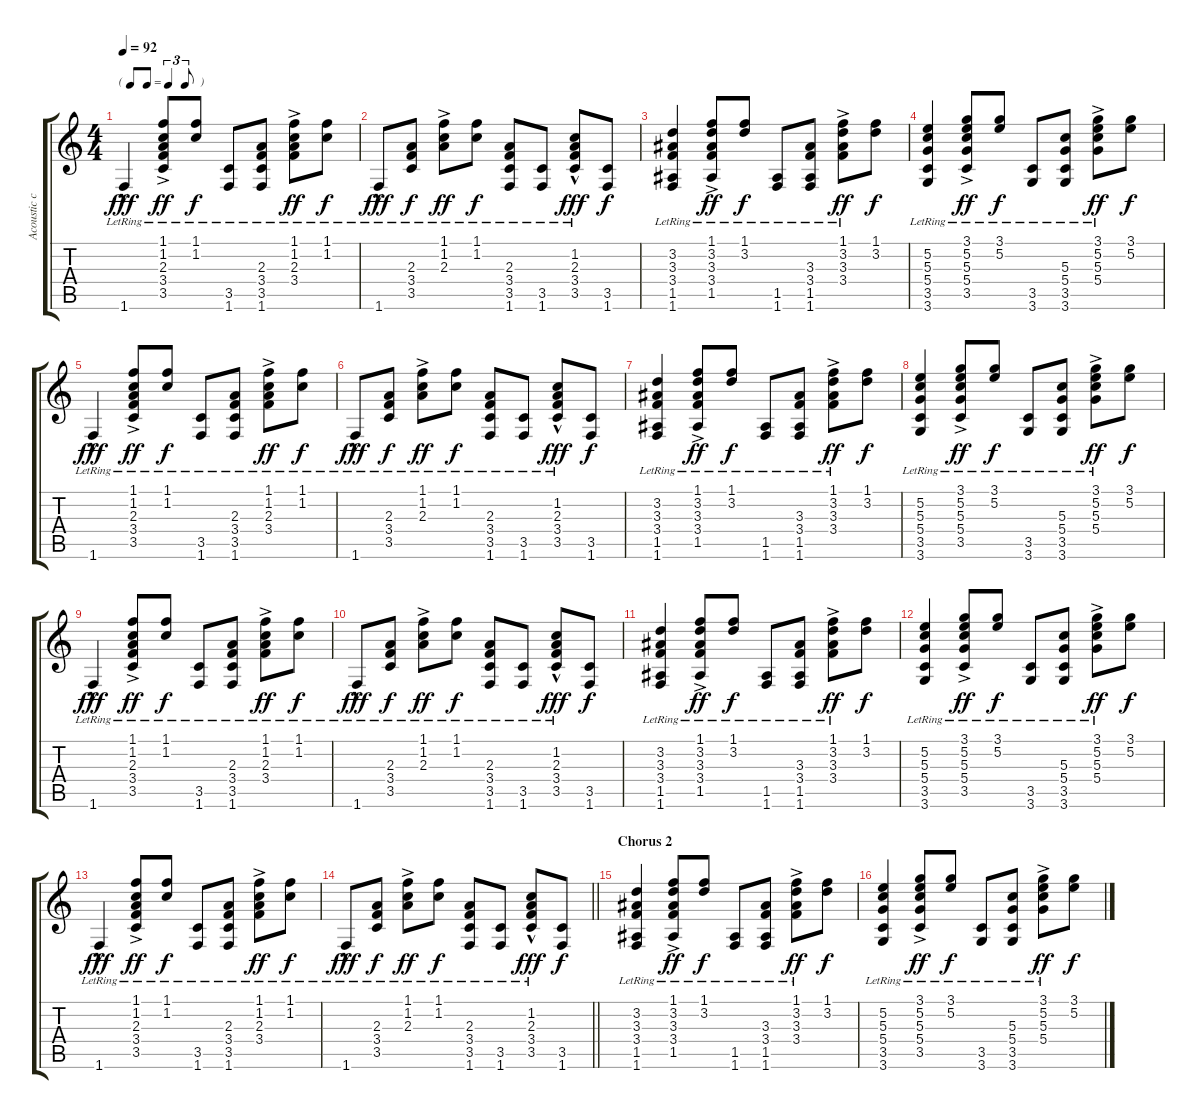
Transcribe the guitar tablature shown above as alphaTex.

\track ("Acoustic capo 1 (Keith)" "Acoustic c") {instrument acousticguitarsteel}
\staff {score tabs}
\tuning (E4 B3 G3 D3 A2 E2) {hide}
\ts (4 4)
\tf triplet8th
\tempo 92
\clef g2
\ks c
1.6{hac lr}.4{dy fff} (1.1{ac lr} 1.2{ac lr} 2.3{ac lr} 3.4{ac lr} 3.5{ac lr}).8{dy ff} (1.1{lr} 1.2{lr}).8{dy f} (3.5{lr} 1.6{lr}).8 (2.3{lr} 3.4{lr} 3.5{lr} 1.6{lr}).8 (1.1{ac lr} 1.2{ac lr} 2.3{ac lr} 3.4{ac lr}).8{dy ff} (1.1{lr} 1.2{lr}).8{dy f} |
1.6{hac lr}.8{dy fff} (2.3{lr} 3.4{lr} 3.5{lr}).8{dy f} (1.1{ac lr} 1.2{ac lr} 2.3{ac lr}).8{dy ff} (1.1{lr} 1.2{lr}).8{dy f} (2.3{lr} 3.4{lr} 3.5{lr} 1.6{lr}).8 (3.5{lr} 1.6{lr}).8 (1.2{hac lr} 2.3{hac lr} 3.4{hac lr} 3.5{hac lr}).8{dy fff} (3.5 1.6).8{dy f} |
(3.2{lr} 3.3{lr} 3.4{lr} 1.5{lr} 1.6{lr}).4 (1.1{ac lr} 3.2{ac lr} 3.3{ac lr} 3.4{ac lr} 1.5{ac lr}).8{dy ff} (1.1{lr} 3.2{lr}).8{dy f} (1.5{lr} 1.6{lr}).8 (3.3{lr} 3.4{lr} 1.5{lr} 1.6{lr}).8 (1.1{ac lr} 3.2{ac lr} 3.3{ac lr} 3.4{ac lr}).8{dy ff} (1.1 3.2).8{dy f} |
(5.2 5.3 5.4 3.5 3.6{lr}).4 (3.1{ac lr} 5.2{ac lr} 5.3{ac lr} 5.4{ac lr} 3.5{ac lr}).8{dy ff} (3.1{lr} 5.2{lr}).8{dy f} (3.5{lr} 3.6{lr}).8 (5.3{lr} 5.4{lr} 3.5{lr} 3.6{lr}).8 (3.1{ac lr} 5.2{ac lr} 5.3{ac lr} 5.4{ac lr}).8{dy ff} (3.1 5.2).8{dy f} |
1.6{hac lr}.4{dy fff} (1.1{ac lr} 1.2{ac lr} 2.3{ac lr} 3.4{ac lr} 3.5{ac lr}).8{dy ff} (1.1{lr} 1.2{lr}).8{dy f} (3.5{lr} 1.6{lr}).8 (2.3{lr} 3.4{lr} 3.5{lr} 1.6{lr}).8 (1.1{ac lr} 1.2{ac lr} 2.3{ac lr} 3.4{ac lr}).8{dy ff} (1.1{lr} 1.2{lr}).8{dy f} |
1.6{hac lr}.8{dy fff} (2.3{lr} 3.4{lr} 3.5{lr}).8{dy f} (1.1{ac lr} 1.2{ac lr} 2.3{ac lr}).8{dy ff} (1.1{lr} 1.2{lr}).8{dy f} (2.3{lr} 3.4{lr} 3.5{lr} 1.6{lr}).8 (3.5{lr} 1.6{lr}).8 (1.2{hac lr} 2.3{hac lr} 3.4{hac lr} 3.5{hac lr}).8{dy fff} (3.5 1.6).8{dy f} |
(3.2{lr} 3.3{lr} 3.4{lr} 1.5{lr} 1.6{lr}).4 (1.1{ac lr} 3.2{ac lr} 3.3{ac lr} 3.4{ac lr} 1.5{ac lr}).8{dy ff} (1.1{lr} 3.2{lr}).8{dy f} (1.5{lr} 1.6{lr}).8 (3.3{lr} 3.4{lr} 1.5{lr} 1.6{lr}).8 (1.1{ac lr} 3.2{ac lr} 3.3{ac lr} 3.4{ac lr}).8{dy ff} (1.1 3.2).8{dy f} |
(5.2 5.3 5.4 3.5 3.6{lr}).4 (3.1{ac lr} 5.2{ac lr} 5.3{ac lr} 5.4{ac lr} 3.5{ac lr}).8{dy ff} (3.1{lr} 5.2{lr}).8{dy f} (3.5{lr} 3.6{lr}).8 (5.3{lr} 5.4{lr} 3.5{lr} 3.6{lr}).8 (3.1{ac lr} 5.2{ac lr} 5.3{ac lr} 5.4{ac lr}).8{dy ff} (3.1 5.2).8{dy f} |
1.6{hac lr}.4{dy fff} (1.1{ac lr} 1.2{ac lr} 2.3{ac lr} 3.4{ac lr} 3.5{ac lr}).8{dy ff} (1.1{lr} 1.2{lr}).8{dy f} (3.5{lr} 1.6{lr}).8 (2.3{lr} 3.4{lr} 3.5{lr} 1.6{lr}).8 (1.1{ac lr} 1.2{ac lr} 2.3{ac lr} 3.4{ac lr}).8{dy ff} (1.1{lr} 1.2{lr}).8{dy f} |
1.6{hac lr}.8{dy fff} (2.3{lr} 3.4{lr} 3.5{lr}).8{dy f} (1.1{ac lr} 1.2{ac lr} 2.3{ac lr}).8{dy ff} (1.1{lr} 1.2{lr}).8{dy f} (2.3{lr} 3.4{lr} 3.5{lr} 1.6{lr}).8 (3.5{lr} 1.6{lr}).8 (1.2{hac lr} 2.3{hac lr} 3.4{hac lr} 3.5{hac lr}).8{dy fff} (3.5 1.6).8{dy f} |
(3.2{lr} 3.3{lr} 3.4{lr} 1.5{lr} 1.6{lr}).4 (1.1{ac lr} 3.2{ac lr} 3.3{ac lr} 3.4{ac lr} 1.5{ac lr}).8{dy ff} (1.1{lr} 3.2{lr}).8{dy f} (1.5{lr} 1.6{lr}).8 (3.3{lr} 3.4{lr} 1.5{lr} 1.6{lr}).8 (1.1{ac lr} 3.2{ac lr} 3.3{ac lr} 3.4{ac lr}).8{dy ff} (1.1 3.2).8{dy f} |
(5.2 5.3 5.4 3.5 3.6{lr}).4 (3.1{ac lr} 5.2{ac lr} 5.3{ac lr} 5.4{ac lr} 3.5{ac lr}).8{dy ff} (3.1{lr} 5.2{lr}).8{dy f} (3.5{lr} 3.6{lr}).8 (5.3{lr} 5.4{lr} 3.5{lr} 3.6{lr}).8 (3.1{ac lr} 5.2{ac lr} 5.3{ac lr} 5.4{ac lr}).8{dy ff} (3.1 5.2).8{dy f} |
1.6{hac lr}.4{dy fff} (1.1{ac lr} 1.2{ac lr} 2.3{ac lr} 3.4{ac lr} 3.5{ac lr}).8{dy ff} (1.1{lr} 1.2{lr}).8{dy f} (3.5{lr} 1.6{lr}).8 (2.3{lr} 3.4{lr} 3.5{lr} 1.6{lr}).8 (1.1{ac lr} 1.2{ac lr} 2.3{ac lr} 3.4{ac lr}).8{dy ff} (1.1{lr} 1.2{lr}).8{dy f} |
\barLineRight lightlight
1.6{hac lr}.8{dy fff} (2.3{lr} 3.4{lr} 3.5{lr}).8{dy f} (1.1{ac lr} 1.2{ac lr} 2.3{ac lr}).8{dy ff} (1.1{lr} 1.2{lr}).8{dy f} (2.3{lr} 3.4{lr} 3.5{lr} 1.6{lr}).8 (3.5{lr} 1.6{lr}).8 (1.2{hac lr} 2.3{hac lr} 3.4{hac lr} 3.5{hac lr}).8{dy fff} (3.5 1.6).8{dy f} |
\section ("" "Chorus 2")
(3.2{lr} 3.3{lr} 3.4{lr} 1.5{lr} 1.6{lr}).4 (1.1{ac lr} 3.2{ac lr} 3.3{ac lr} 3.4{ac lr} 1.5{ac lr}).8{dy ff} (1.1{lr} 3.2{lr}).8{dy f} (1.5{lr} 1.6{lr}).8 (3.3{lr} 3.4{lr} 1.5{lr} 1.6{lr}).8 (1.1{ac lr} 3.2{ac lr} 3.3{ac lr} 3.4{ac lr}).8{dy ff} (1.1 3.2).8{dy f} |
(5.2 5.3 5.4 3.5 3.6{lr}).4 (3.1{ac lr} 5.2{ac lr} 5.3{ac lr} 5.4{ac lr} 3.5{ac lr}).8{dy ff} (3.1{lr} 5.2{lr}).8{dy f} (3.5{lr} 3.6{lr}).8 (5.3{lr} 5.4{lr} 3.5{lr} 3.6{lr}).8 (3.1{ac lr} 5.2{ac lr} 5.3{ac lr} 5.4{ac lr}).8{dy ff} (3.1 5.2).8{dy f}
